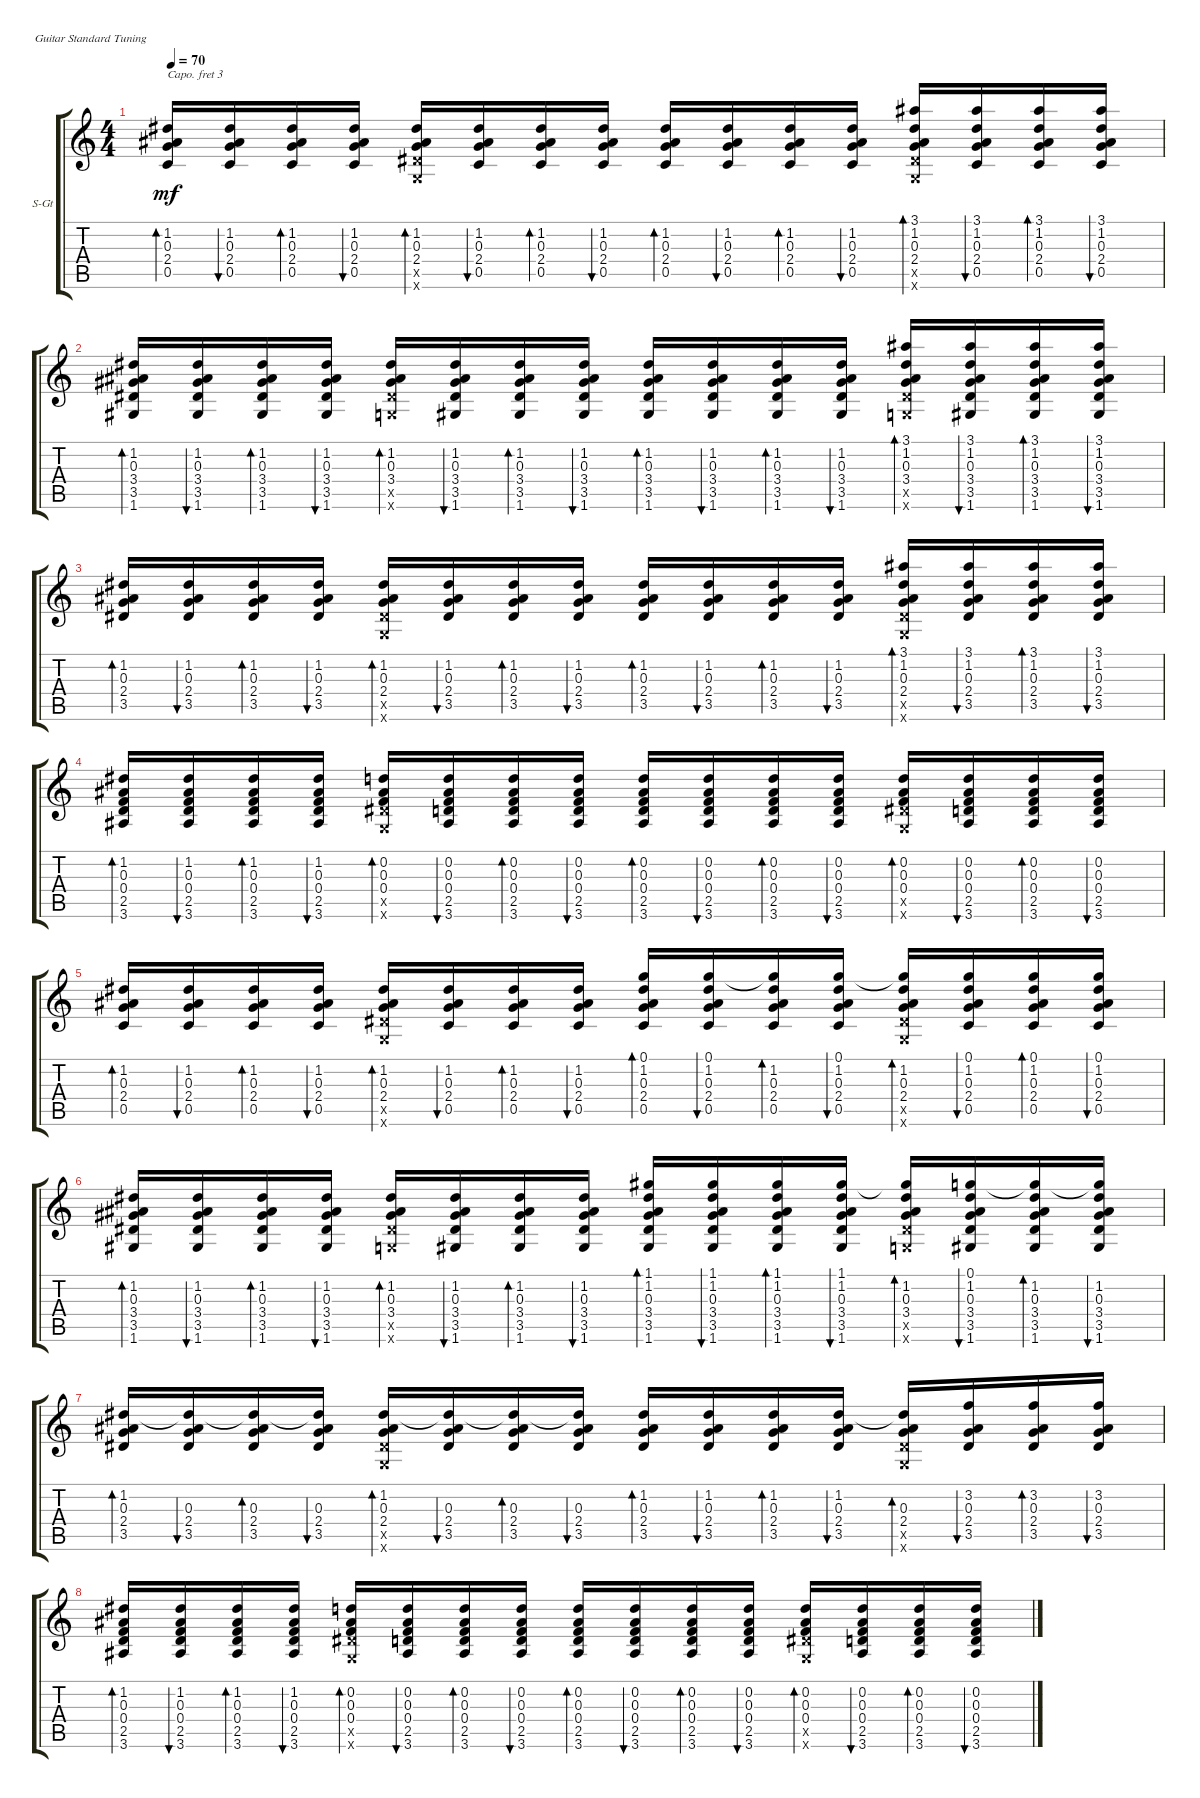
\defaultSystemsLayout 4
\bracketExtendMode groupsimilarinstruments
\firstSystemTrackNameOrientation horizontal
\otherSystemsTrackNameOrientation horizontal
\track ("Steel Guitar" "S-Gt") {instrument acousticguitarsteel}
\staff {score tabs}
\capo 3
\tuning (E4 B3 G3 D3 A2 E2)
\ts (4 4)
\tempo 70
\clef g2
\ks c
(0.5 2.4 0.3 1.2).16{bd 30 dy mf} (0.5 2.4 0.3 1.2).16{bu 30} (0.5 2.4 0.3 1.2).16{bd 30} (0.5 2.4 0.3 1.2).16{bu 30} (3.5{x} 2.4 0.3 1.2 0.6{x}).16{bd 30} (0.5 2.4 0.3 1.2).16{bu 30} (0.5 2.4 0.3 1.2).16{bd 30} (0.5 2.4 0.3 1.2).16{bu 30} (2.4 0.3 1.2 0.5).16{bd 30} (0.5 2.4 0.3 1.2).16{bu 30} (0.5 2.4 0.3 1.2).16{bd 30} (0.5 2.4 0.3 1.2).16{bu 30} (3.5{x} 2.4 0.3 1.2 3.1 0.6{x}).16{bd 30} (0.5 2.4 0.3 1.2 3.1).16{bu 30} (0.5 2.4 0.3 1.2 3.1).16{bd 30} (0.5 2.4 0.3 1.2 3.1).16{bu 30} |
(3.5 3.4 0.3 1.2 1.6).16{bd 30} (3.5 3.4 0.3 1.2 1.6).16{bu 30} (3.5 3.4 0.3 1.2 1.6).16{bd 30} (3.5 3.4 0.3 1.2 1.6).16{bu 30} (3.5{x} 3.4 0.3 1.2 0.6{x}).16{bd 30} (3.5 3.4 0.3 1.2 1.6).16{bu 30} (3.5 3.4 0.3 1.2 1.6).16{bd 30} (3.5 3.4 0.3 1.2 1.6).16{bu 30} (3.4 0.3 1.2 3.5 1.6).16{bd 30} (3.5 3.4 0.3 1.2 1.6).16{bu 30} (3.5 3.4 0.3 1.2 1.6).16{bd 30} (3.5 3.4 0.3 1.2 1.6).16{bu 30} (3.5{x} 3.4 0.3 1.2 3.1 0.6{x}).16{bd 30} (3.5 3.4 0.3 1.2 3.1 1.6).16{bu 30} (3.5 3.4 0.3 1.2 3.1 1.6).16{bd 30} (3.5 3.4 0.3 1.2 3.1 1.6).16{bu 30} |
(3.5 2.4 0.3 1.2).16{bd 30} (3.5 2.4 0.3 1.2).16{bu 30} (3.5 2.4 0.3 1.2).16{bd 30} (3.5 2.4 0.3 1.2).16{bu 30} (3.5{x} 2.4 0.3 1.2 0.6{x}).16{bd 30} (3.5 2.4 0.3 1.2).16{bu 30} (3.5 2.4 0.3 1.2).16{bd 30} (3.5 2.4 0.3 1.2).16{bu 30} (2.4 0.3 1.2 3.5).16{bd 30} (3.5 2.4 0.3 1.2).16{bu 30} (3.5 2.4 0.3 1.2).16{bd 30} (3.5 2.4 0.3 1.2).16{bu 30} (3.5{x} 2.4 0.3 1.2 3.1 0.6{x}).16{bd 30} (3.5 2.4 0.3 1.2 3.1).16{bu 30} (3.5 2.4 0.3 1.2 3.1).16{bd 30} (3.5 2.4 0.3 1.2 3.1).16{bu 30} |
(2.5 0.4 0.3 1.2 3.6).16{bd 30} (2.5 0.4 0.3 1.2 3.6).16{bu 30} (2.5 0.4 0.3 1.2 3.6).16{bd 30} (2.5 0.4 0.3 1.2 3.6).16{bu 30} (3.5{x} 0.4 0.3 0.2 0.6{x}).16{bd 30} (2.5 0.4 0.3 0.2 3.6).16{bu 30} (2.5 0.4 0.3 0.2 3.6).16{bd 30} (2.5 0.4 0.3 0.2 3.6).16{bu 30} (0.4 0.3 0.2 2.5 3.6).16{bd 30} (2.5 0.4 0.3 0.2 3.6).16{bu 30} (2.5 0.4 0.3 0.2 3.6).16{bd 30} (2.5 0.4 0.3 0.2 3.6).16{bu 30} (3.5{x} 0.4 0.3 0.2 0.6{x}).16{bd 30} (2.5 0.4 0.3 0.2 3.6).16{bu 30} (2.5 0.4 0.3 0.2 3.6).16{bd 30} (2.5 0.4 0.3 0.2 3.6).16{bu 30} |
(0.5 2.4 0.3 1.2).16{bd 30} (0.5 2.4 0.3 1.2).16{bu 30} (0.5 2.4 0.3 1.2).16{bd 30} (0.5 2.4 0.3 1.2).16{bu 30} (3.5{x} 2.4 0.3 1.2 0.6{x}).16{bd 30} (0.5 2.4 0.3 1.2).16{bu 30} (0.5 2.4 0.3 1.2).16{bd 30} (0.5 2.4 0.3 1.2).16{bu 30} (2.4 0.3 1.2 0.5 0.1).16{bd 30} (0.5 2.4 0.3 1.2 0.1).16{bu 30} (0.5 2.4 0.3 1.2 0.1{t}).16{bd 30} (0.5 2.4 0.3 1.2 0.1).16{bu 30} (3.5{x} 2.4 0.3 1.2 0.6{x} 0.1{t}).16{bd 30} (0.5 2.4 0.3 1.2 0.1).16{bu 30} (0.5 2.4 0.3 1.2 0.1).16{bd 30} (0.5 2.4 0.3 1.2 0.1).16{bu 30} |
(3.5 3.4 0.3 1.2 1.6).16{bd 30} (3.5 3.4 0.3 1.2 1.6).16{bu 30} (3.5 3.4 0.3 1.2 1.6).16{bd 30} (3.5 3.4 0.3 1.2 1.6).16{bu 30} (3.5{x} 3.4 0.3 1.2 0.6{x}).16{bd 30} (3.5 3.4 0.3 1.2 1.6).16{bu 30} (3.5 3.4 0.3 1.2 1.6).16{bd 30} (3.5 3.4 0.3 1.2 1.6).16{bu 30} (3.4 0.3 1.2 3.5 1.6 1.1).16{bd 30} (3.5 3.4 0.3 1.2 1.6 1.1).16{bu 30} (3.5 3.4 0.3 1.2 1.6 1.1).16{bd 30} (3.5 3.4 0.3 1.2 1.6 1.1).16{bu 30} (3.5{x} 3.4 0.3 1.2 1.1{t} 0.6{x}).16{bd 30} (3.5 3.4 0.3 1.2 0.1 1.6).16{bu 30} (3.5 3.4 0.3 1.2 0.1{t} 1.6).16{bd 30} (3.5 3.4 0.3 1.2 0.1{t} 1.6).16{bu 30} |
(3.5 2.4 0.3 1.2).16{bd 30} (3.5 2.4 0.3 1.2{t}).16{bu 30} (3.5 2.4 0.3 1.2{t}).16{bd 30} (3.5 2.4 0.3 1.2{t}).16{bu 30} (3.5{x} 2.4 0.3 1.2 0.6{x}).16{bd 30} (3.5 2.4 0.3 1.2{t}).16{bu 30} (3.5 2.4 0.3 1.2{t}).16{bd 30} (3.5 2.4 0.3 1.2{t}).16{bu 30} (2.4 0.3 1.2 3.5).16{bd 30} (3.5 2.4 0.3 1.2).16{bu 30} (3.5 2.4 0.3 1.2).16{bd 30} (3.5 2.4 0.3 1.2).16{bu 30} (3.5{x} 2.4 0.3 1.2{t} 0.6{x}).16{bd 30} (3.5 2.4 0.3 3.2).16{bu 30} (3.5 2.4 0.3 3.2).16{bd 30} (3.5 2.4 0.3 3.2).16{bu 30} |
(2.5 0.4 0.3 1.2 3.6).16{bd 30} (2.5 0.4 0.3 1.2 3.6).16{bu 30} (2.5 0.4 0.3 1.2 3.6).16{bd 30} (2.5 0.4 0.3 1.2 3.6).16{bu 30} (3.5{x} 0.4 0.3 0.2 0.6{x}).16{bd 30} (2.5 0.4 0.3 0.2 3.6).16{bu 30} (2.5 0.4 0.3 0.2 3.6).16{bd 30} (2.5 0.4 0.3 0.2 3.6).16{bu 30} (0.4 0.3 0.2 2.5 3.6).16{bd 30} (2.5 0.4 0.3 0.2 3.6).16{bu 30} (2.5 0.4 0.3 0.2 3.6).16{bd 30} (2.5 0.4 0.3 0.2 3.6).16{bu 30} (3.5{x} 0.4 0.3 0.2 0.6{x}).16{bd 30} (2.5 0.4 0.3 0.2 3.6).16{bu 30} (2.5 0.4 0.3 0.2 3.6).16{bd 30} (2.5 0.4 0.3 0.2 3.6).16{bu 30}
